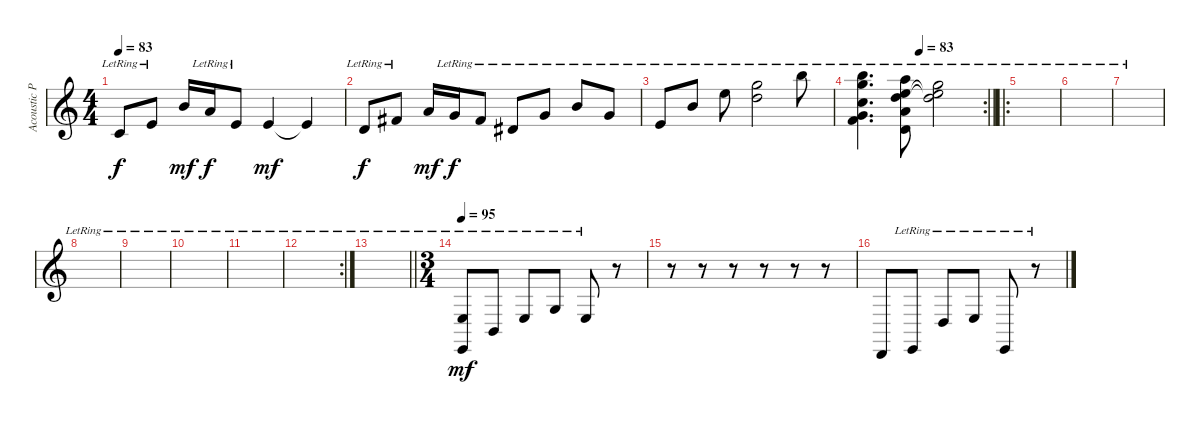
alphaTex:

\track ("Acoustic Piano (Staff 1)" "Acoustic P") {instrument acousticgrandpiano}
\staff {score}
\tuning (E4 B3 G3 D3 A2 E2 B1) {hide}
\ts (4 4)
\tempo 83
\clef g2
\ks c
1.2{lr}.8{dy f} 0.1{lr}.8 7.1.16{dy mf} 5.1{lr}.16{dy f} 0.1{lr}.8 0.1.4{dy mf} 0.1{t}.4 |
3.2{lr}.8{dy f} 2.1{lr}.8 5.1.16{dy mf} 3.1{lr}.16{dy f} 2.1{lr}.8 4.2{lr}.8 3.1{lr}.8 7.1{lr}.8 3.1{lr}.8 |
0.1{lr}.8 7.1{lr}.8 12.1{lr}.8 (15.1{lr} 15.2{lr}).2 19.1{lr}.8 |
\rc 2
\tempo (83 0.5)
\barLineRight lightlight
(19.1{lr} 20.2{lr} 17.3{lr} 15.4{lr} 22.5).4{d} (17.1{lr} 17.2{lr} 19.3{lr} 19.4{lr} 17.5{lr}).8 (15.1{lr} 17.2{lr t} 19.3{lr t}).2 |
\ro
\section ("" "")
|
|
|
|
|
|
|
\rc 2
|
\barLineRight lightlight
|
\ts (3 4)
\section ("" "")
\tempo 95
(2.4{lr} 0.6{lr}).8{dy mf} 2.5{lr}.8 2.4{lr}.8 0.3{lr}.8 2.4{lr}.8 r.8 |
r.8 r.8 r.8 r.8 r.8 r.8 |
3.7.8 0.6{lr}.8 0.4{lr}.8 2.4{lr}.8 0.6{lr}.8 r.8
